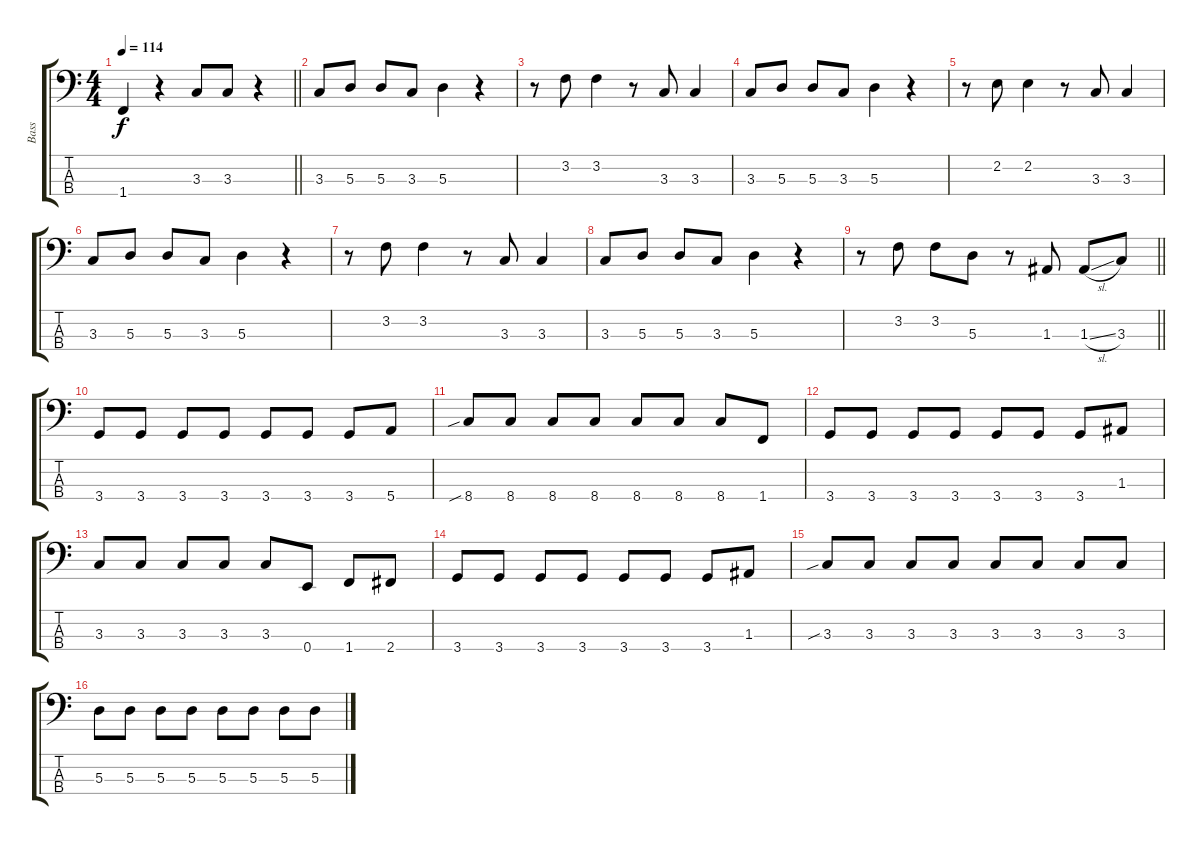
\track ("Bass" "Bass") {instrument electricbasspick}
\staff {score tabs}
\tuning (G2 D2 A1 E1) {hide}
\ts (4 4)
\tempo 114
\clef f4
\barLineRight lightlight
\ks c
1.4.4{dy f} r.4 3.3.8 3.3.8 r.4 |
3.3.8 5.3.8 5.3.8 3.3.8 5.3.4 r.4 |
r.8 3.2.8 3.2.4 r.8 3.3.8 3.3.4 |
3.3.8 5.3.8 5.3.8 3.3.8 5.3.4 r.4 |
r.8 2.2.8 2.2.4 r.8 3.3.8 3.3.4 |
3.3.8 5.3.8 5.3.8 3.3.8 5.3.4 r.4 |
r.8 3.2.8 3.2.4 r.8 3.3.8 3.3.4 |
3.3.8 5.3.8 5.3.8 3.3.8 5.3.4 r.4 |
\barLineRight lightlight
r.8 3.2.8 3.2.8 5.3.8 r.8 1.3.8 1.3{sl}.8 3.3.8 |
3.4.8 3.4.8 3.4.8 3.4.8 3.4.8 3.4.8 3.4.8 5.4.8 |
8.4{sib}.8 8.4.8 8.4.8 8.4.8 8.4.8 8.4.8 8.4.8 1.4.8 |
3.4.8 3.4.8 3.4.8 3.4.8 3.4.8 3.4.8 3.4.8 1.3.8 |
3.3.8 3.3.8 3.3.8 3.3.8 3.3.8 0.4.8 1.4.8 2.4.8 |
3.4.8 3.4.8 3.4.8 3.4.8 3.4.8 3.4.8 3.4.8 1.3.8 |
3.3{sib}.8 3.3.8 3.3.8 3.3.8 3.3.8 3.3.8 3.3.8 3.3.8 |
5.3.8 5.3.8 5.3.8 5.3.8 5.3.8 5.3.8 5.3.8 5.3.8
